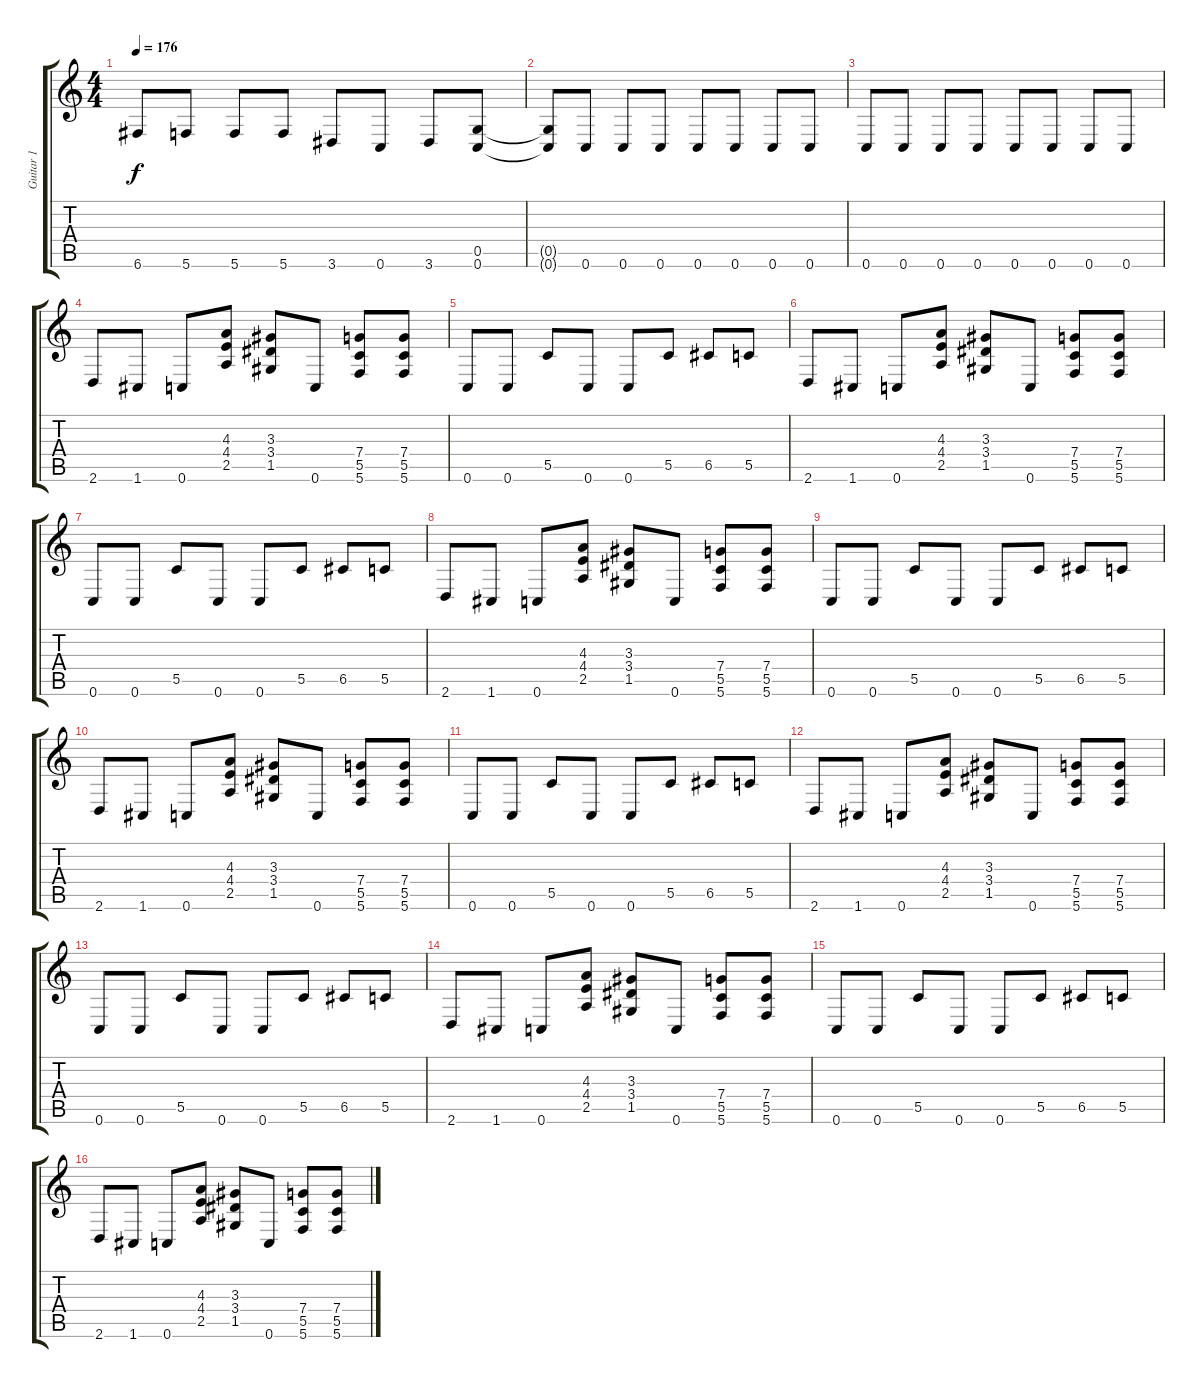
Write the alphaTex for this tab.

\track ("Guitar 1" "Guitar 1") {instrument distortionguitar}
\staff {score tabs}
\tuning (D4 A3 F3 C3 G2 C2) {hide}
\ts (4 4)
\tempo 176
\clef g2
\ks c
6.6.8{dy f} 5.6.8 5.6.8 5.6.8 3.6.8 0.6.8 3.6.8 (0.5 0.6).8 |
(0.5{t} 0.6{t}).8 0.6.8 0.6.8 0.6.8 0.6.8 0.6.8 0.6.8 0.6.8 |
0.6.8 0.6.8 0.6.8 0.6.8 0.6.8 0.6.8 0.6.8 0.6.8 |
2.6.8 1.6.8 0.6.8 (4.3 4.4 2.5).8 (3.3 3.4 1.5).8 0.6.8 (7.4 5.5 5.6).8 (7.4 5.5 5.6).8 |
0.6.8 0.6.8 5.5.8 0.6.8 0.6.8 5.5.8 6.5.8 5.5.8 |
2.6.8 1.6.8 0.6.8 (4.3 4.4 2.5).8 (3.3 3.4 1.5).8 0.6.8 (7.4 5.5 5.6).8 (7.4 5.5 5.6).8 |
0.6.8 0.6.8 5.5.8 0.6.8 0.6.8 5.5.8 6.5.8 5.5.8 |
2.6.8 1.6.8 0.6.8 (4.3 4.4 2.5).8 (3.3 3.4 1.5).8 0.6.8 (7.4 5.5 5.6).8 (7.4 5.5 5.6).8 |
0.6.8 0.6.8 5.5.8 0.6.8 0.6.8 5.5.8 6.5.8 5.5.8 |
2.6.8 1.6.8 0.6.8 (4.3 4.4 2.5).8 (3.3 3.4 1.5).8 0.6.8 (7.4 5.5 5.6).8 (7.4 5.5 5.6).8 |
0.6.8 0.6.8 5.5.8 0.6.8 0.6.8 5.5.8 6.5.8 5.5.8 |
2.6.8 1.6.8 0.6.8 (4.3 4.4 2.5).8 (3.3 3.4 1.5).8 0.6.8 (7.4 5.5 5.6).8 (7.4 5.5 5.6).8 |
0.6.8 0.6.8 5.5.8 0.6.8 0.6.8 5.5.8 6.5.8 5.5.8 |
2.6.8 1.6.8 0.6.8 (4.3 4.4 2.5).8 (3.3 3.4 1.5).8 0.6.8 (7.4 5.5 5.6).8 (7.4 5.5 5.6).8 |
0.6.8 0.6.8 5.5.8 0.6.8 0.6.8 5.5.8 6.5.8 5.5.8 |
2.6.8 1.6.8 0.6.8 (4.3 4.4 2.5).8 (3.3 3.4 1.5).8 0.6.8 (7.4 5.5 5.6).8 (7.4 5.5 5.6).8
